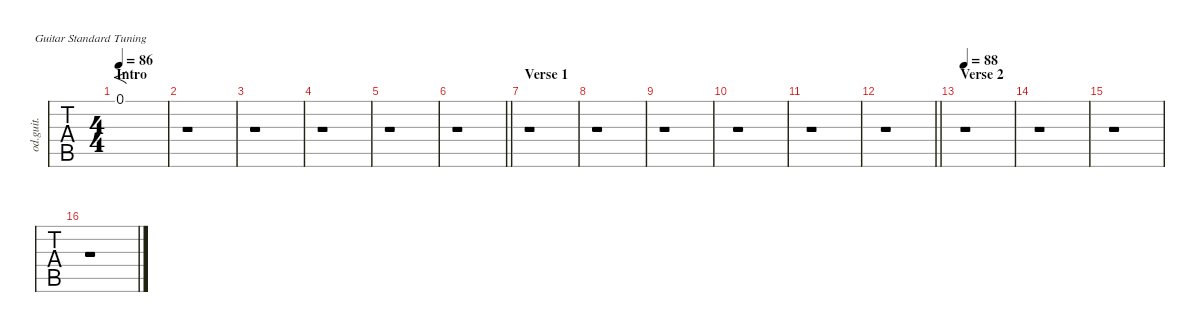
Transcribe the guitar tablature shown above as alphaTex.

\defaultSystemsLayout 4
\hideDynamics
\bracketExtendMode groupsimilarinstruments
\otherSystemsTrackNameOrientation horizontal
\track ("EG 3" "od.guit.") {instrument overdrivenguitar}
\staff {tabs}
\tuning (E4 B3 G3 D3 A2 E2)
\ts (4 4)
\section ("" "Intro")
\tempo 86
\clef g2
\ks c
0.1.1{f dy p instrument overdrivenguitar} |
r.1 |
r.1 |
r.1 |
r.1 |
\barLineRight lightlight
r.1 |
\section ("" "Verse 1")
r.1 |
r.1 |
r.1 |
r.1 |
r.1 |
\barLineRight lightlight
r.1 |
\section ("" "Verse 2")
\tempo 88
r.1 |
r.1 |
r.1 |
r.1
